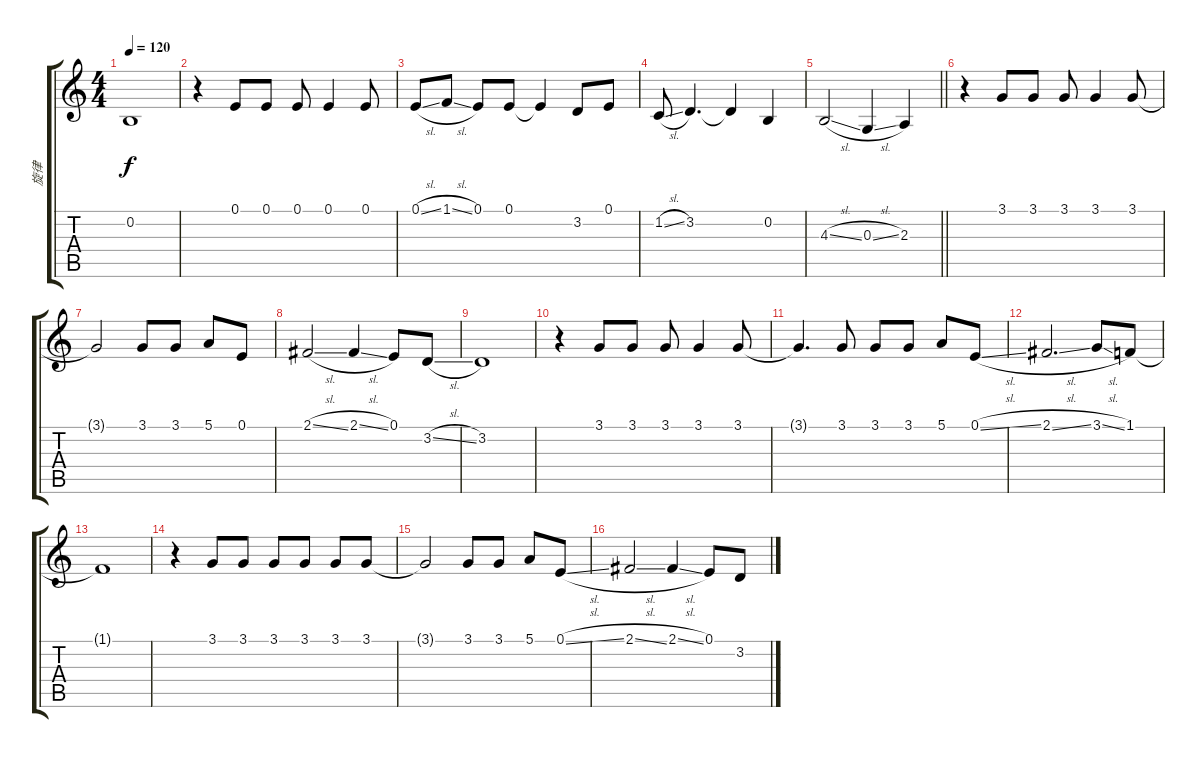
\track ("旋律" "旋律") {instrument lead2sawtooth}
\staff {score tabs}
\tuning (E4 B3 G3 D3 A2 E2) {hide}
\ts (4 4)
\tempo 120
\clef g2
\ks c
0.2{t}.1{dy f} |
r.4 0.1.8 0.1.8 0.1.8 0.1.4 0.1.8 |
0.1{sl}.8 1.1{sl}.8 0.1.8 0.1.8 0.1{t}.4 3.2.8 0.1.8 |
1.2{sl}.8 3.2.4{d} 3.2{t}.4 0.2.4 |
\barLineRight lightlight
4.3{sl}.2 0.3{sl}.4 2.3.4 |
r.4 3.1.8 3.1.8 3.1.8 3.1.4 3.1.8 |
3.1{t}.2 3.1.8 3.1.8 5.1.8 0.1.8 |
2.1{sl}.2 2.1{sl}.4 0.1.8 3.2{sl}.8 |
3.2.1 |
r.4 3.1.8 3.1.8 3.1.8 3.1.4 3.1.8 |
3.1{t}.4{d} 3.1.8 3.1.8 3.1.8 5.1.8 0.1{sl}.8 |
2.1{sl}.2{d} 3.1{sl}.8 1.1.8 |
1.1{t}.1 |
r.4 3.1.8 3.1.8 3.1.8 3.1.8 3.1.8 3.1.8 |
3.1{t}.2 3.1.8 3.1.8 5.1.8 0.1{sl}.8 |
2.1{sl}.2 2.1{sl}.4 0.1.8 3.2{sl}.8
